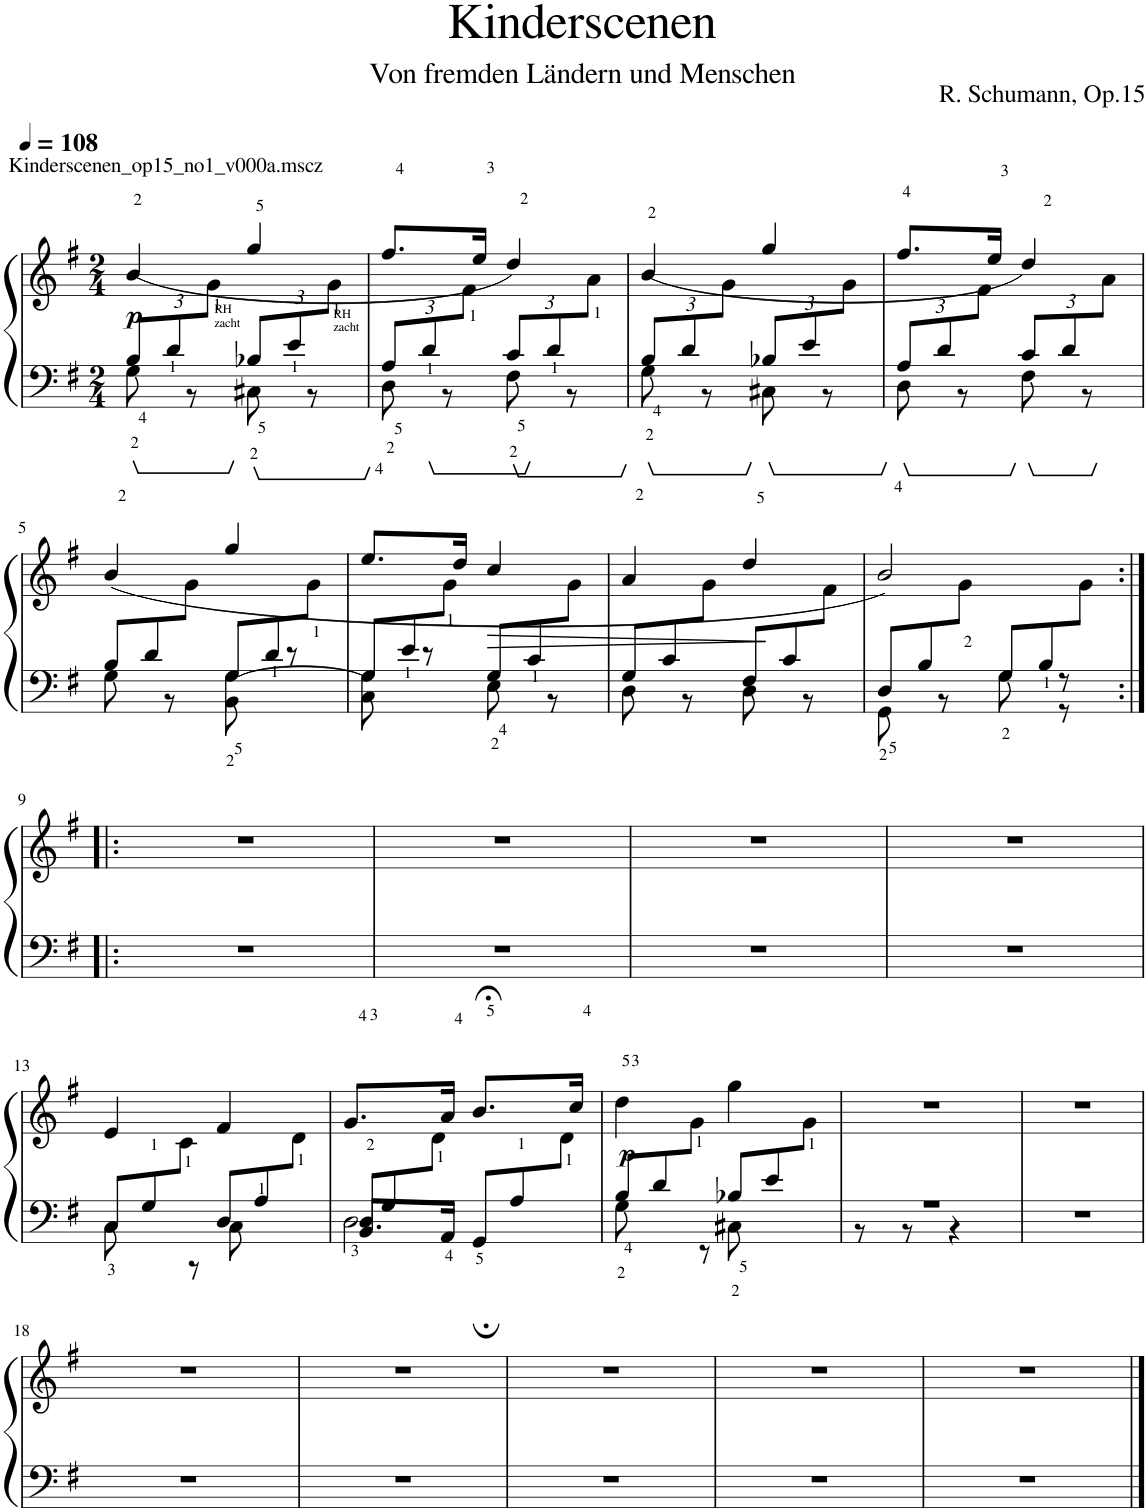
**kern	**kern	**dynam
*part1	*part1	*part1
*staff2	*staff1	*staff1/2
*I"Piano	*	*
*I'Pno.	*	*
*clefF4	*clefG2	*
*k[f#]	*k[f#]	*
*M2/4	*M2/4	*
*MM108	*MM108	*
*Xbrackettup	*	*
=1	=1	=1
*^	*^	*
!	!	!LO:TX:a:t=Kinderscenen_op15_no1_v000a.mscz	!	!
!	!	!	!	!LO:DY:b
12B</L	8G<\	(4b/	6ryy	p
12d/	.	.	.	.
.	8r	.	.	.
!LO:TX:a:t=RH	!	!	!	!
!LO:TX:a:t=zacht	!	!	!	!
12ryy	.	.	12g\J	.
12B-X</L	8C#X<\	4gg/	6ryy	.
12e/	.	.	.	.
.	8r	.	.	.
!LO:TX:a:t=RH	!	!	!	!
!LO:TX:a:t=zacht	!	!	!	!
12ryy	.	.	12g\J	.
=2	=2	=2	=2	=2
12A</L	8D<\	8.ff#/L	6ryy	.
12d/	.	.	.	.
.	8r	.	.	.
12ryy	.	.	12f#\J	.
.	.	16ee/Jk	.	.
12c</L	8F#<\	4dd/)	6ryy	.
12d/	.	.	.	.
.	8r	.	.	.
12ryy	.	.	12a\J	.
=3	=3	=3	=3	=3
12B</L	8G<\	(4b/	6ryy	.
12d/	.	.	.	.
.	8r	.	.	.
12ryy	.	.	12g\J	.
12B-X/L	8C#X\	4gg/	6ryy	.
12e/	.	.	.	.
.	8r	.	.	.
12ryy	.	.	12g\J	.
=4	=4	=4	=4	=4
12A/L	8D\	8.ff#/L	6ryy	.
12d/	.	.	.	.
.	8r	.	.	.
12ryy	.	.	12f#\J	.
.	.	16ee/Jk	.	.
12c/L	8F#\	4dd/)	6ryy	.
12d/	.	.	.	.
.	8r	.	.	.
12ryy	.	.	12a\J	.
!!LO:LB:g=z	!!
=5	=5	=5	=5	=5
*	*^	*	*	*
12B/L	8G\	4ryy	(4b/	6ryy	.
12d/	.	.	.	.	.
.	8r	.	.	.	.
12ryy	.	.	.	12g\J	.
[12G</L	8BB<\	4G\	4gg/	6ryy	.
12d/	.	.	.	.	.
.	8r	.	.	.	.
12ryy	.	.	.	12g<\J	.
=6	=6	=6	=6	=6	=6
12G/L]	8C\	4G\	8.ee/L	6ryy	.
12e/	.	.	.	.	.
.	8r	.	.	.	.
12ryy	.	.	.	12g\J	.
.	.	.	16dd/Jk	.	.
!	!	!	!	!	!LO:HP:b
12G</L	8E<\	4ryy	4cc/	6ryy	>
12c/	.	.	.	.	.
.	8r	.	.	.	.
12ryy	.	.	.	12g\J	.
*v	*v	*v	*	*	*
*	*v	*v	*
.	.	]
=7	=7	=7
*^	*^	*
12G/L	8D\	4a/	6ryy	.
12c/	.	.	.	.
.	8r	.	.	.
12ryy	.	.	12g\J	.
12F#/L	8D\	4dd/	6ryy	.
12c/	.	.	.	.
.	8r	.	.	.
12ryy	.	.	12f#\J	.
=8	=8	=8	=8	=8
*	*^	*	*	*
12D</L	8GG<\	4ryy	2b/)	6ryy	.
12B/	.	.	.	.	.
.	8r	.	.	.	.
12ryy	.	.	.	12g<\J	.
12G</L	8ryy	8G\	.	6ryy	.
12B/	.	.	.	.	.
.	8r	8r	.	.	.
12ryy	.	.	.	12g\J	.
*v	*v	*v	*	*	*
*	*v	*v	*
!!LO:LB:g=z
=9:|!|:	=9:|!|:	=9:|!|:
2r	2r	.
=10	=10	=10
2r	2r	.
=11	=11	=11
2r	2r	.
=12	=12	=12
2r	2r	.
!!LO:LB:g=z
=13	=13	=13
*^	*^	*
*	*^	*	*	*
12C</L	8ryy	8C\	4e/	6ryy	.
12G/	.	.	.	.	.
.	8ryy	16ryy	.	.	.
12ryy	.	.	.	12c\J	.
.	.	8r	.	.	.
12D/L	8C\	.	4f#/	6ryy	.
.	.	16ryy	.	.	.
12A/	.	.	.	.	.
.	8ryy	8ryy	.	.	.
12ryy	.	.	.	12d\J	.
=14	=14	=14	=14	=14	=14
12D/L	2D\	8.BB/L	8.g/L	6ryy	.
12G/	.	.	.	.	.
12ryy	.	.	.	12d\J	.
.	.	16AA/Jk	16a/Jk	.	.
12GG;/L	.	4ryy	8.b;</L	6ryy	.
12A/	.	.	.	.	.
12ryy	.	.	.	12d\J	.
.	.	.	16cc/Jk	.	.
=15	=15	=15	=15	=15	=15
!	!	!	!	!	!LO:DY:b
12B</L	8ryy	8G<\	4dd\	6ryy	p
12d/	.	.	.	.	.
.	8ryy	16ryy	.	.	.
12ryy	.	.	.	12g\J	.
.	.	8r	.	.	.
12B-X</L	8C#X<\	.	4gg\	6ryy	.
.	.	16ryy	.	.	.
12e/	.	.	.	.	.
.	8ryy	8ryy	.	.	.
12ryy	.	.	.	12g\J	.
*	*	*	*v	*v	*
=16	=16	=16	=16	=16
2r	8r	2r	2r	.
.	8r	.	.	.
.	4r	.	.	.
*v	*v	*v	*	*
=17	=17	=17
2r	2r	.
!!LO:LB:g=z
=18	=18	=18
2r	2r	.
=19	=19	=19
2r	2r	.
=20	=20	=20
2r	2r	.
=21	=21	=21
2r	2r	.
=22	=22	=22
2r	2r	.
==	==	==
*-	*-	*-
